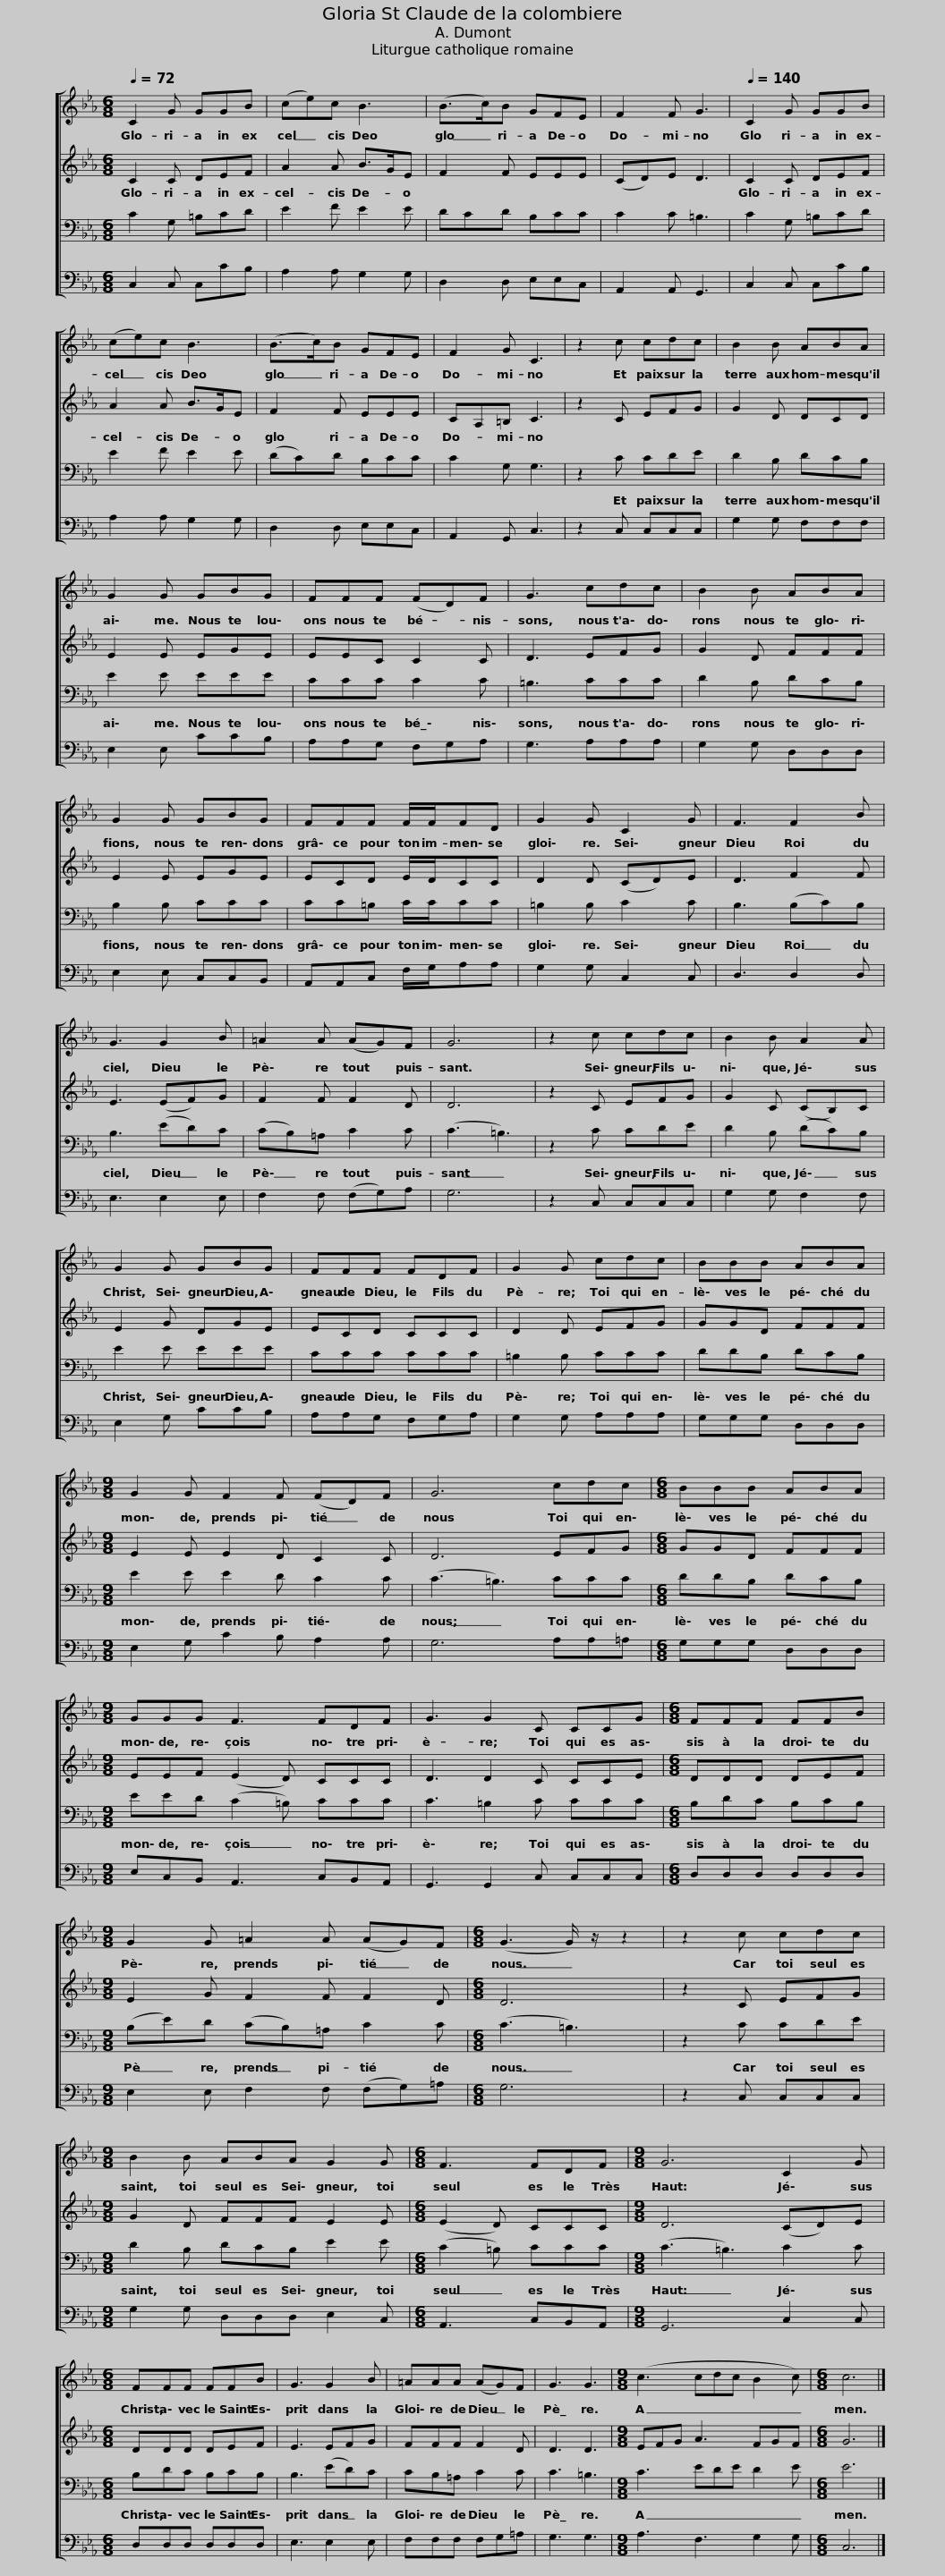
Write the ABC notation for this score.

X:1
%%score [ 1 2 3 4 ]
L:1/8
Q:1/4=72
M:6/8
I:linebreak $
K:Eb
V:1 treble
V:2 treble
V:3 bass
V:4 bass
V:1
 C2 G GGB | (ce)c B3 | (B>c)B GFE | F2 F G3 |$[Q:1/4=69][Q:1/4=140][Q:1/4=140] C2 G GGB | %5
 (ce)c B3 | (B>c)B GFE | F2 G C3 |$ z2 c cdc | B2 B ABA | %10
 G2 G GBG | FFF (FD)F | G3 cdc | B2 B ABA |$ G2 G GBG | %15
 FFF F/F/FD | G2 G C2 G | F3 F2 B | G3 G2 B | =A2 A (AG)F | %20
 G6 |$ z2 c cdc | B2 B A2 A | G2 G GBG | FFF FDF |$ %25
 G2 G cdc | BBB ABA |[M:9/8] G2 G F2 F (FD)F | G6 cdc |$[M:6/8] BBB ABA | %30
[M:9/8] GGG F3 FDF | G3 G2 C CCG |[M:6/8] FFF FFB |$[M:9/8] G2 G =A2 A (AG)F |[M:6/8] (G3 G/) z/ z2 | %35
 z2 c cdc |[M:9/8] B2 B ABA G2 G |[M:6/8] F3 FDF |$[M:9/8] G6 C2 G |[M:6/8] FFF FFB | %40
 G3 G2 B | =AAA (AG)F | G3 G3 |[M:9/8] (c3 cdc B2 c) |$[M:6/8] c6 |] %45
V:2
 C2 C DEF | A2 A B>GE | F2 F EEE | (CD)E D3 |$ C2 C DEF | %5
 A2 A B>GE | F2 F EEE | CA,=B, C3 |$ z2 C EFG | G2 D DCD | %10
 E2 E EGE | EEC C2 C | D3 EFG | G2 D FFF |$ E2 E EGE | %15
 ECD E/D/CC | D2 D (CD)E | D3 F2 F | E3 (EF)G | F2 F F2 D | %20
 D6 |$ z2 C EFG | G2 C (CB,)C | E2 G DGE | ECD CCC |$ %25
 D2 D EFG | GGD FFF |[M:9/8] E2 E E2 D C2 C | D6 EFG |$[M:6/8] GGD FFF | %30
[M:9/8] EEF (E2 D) CCC | D3 D2 C CCE |[M:6/8] DDD DEF |$[M:9/8] E2 G F2 F F2 D |[M:6/8] D6 | %35
 z2 C EFG |[M:9/8] G2 D FFF E2 E |[M:6/8] (E2 D) CCC |$[M:9/8] D6 (CD)E |[M:6/8] DDD DEF | %40
 E3 EFG | FFF F2 D | D3 D3 |[M:9/8] EFG A3 FGF |$[M:6/8] G6 |] %45
V:3
 C2 G, =B,CD | E2 F E2 E | DCD B,CC | C2 C =B,3 |$ C2 G, =B,CD | %5
 E2 F E2 E | (DC)D B,CC | C2 G, G,3 |$ z2 C CDE | D2 B, DCB, | %10
 E2 E EEE | CCC C2 C | =B,3 CCC | D2 B, DCB, |$ B,2 B, CCC | %15
 CC=B, C/C/CC | =B,2 B, C2 C | B,3 (B,C)B, | B,3 (ED)C | (CB,)=A, C2 C | %20
 (C3 =B,3) |$ z2 C CDE | D2 B, (DC)B, | E2 E EEE | CCC CCC |$ %25
 =B,2 B, CCC | DDB, DCB, |[M:9/8] E2 E E2 D C2 C | (C3 =B,3) CCC |$[M:6/8] DDB, DCB, | %30
[M:9/8] EED (C2 =B,) CCC | C3 =B,2 C CCC |[M:6/8] B,DC B,CB, |$[M:9/8] (B,E)D (CB,)=A, C2 C |[M:6/8] (C3 =B,3) | %35
 z2 C CDE |[M:9/8] D2 B, DCB, E2 E |[M:6/8] (C2 =B,) CCC |$[M:9/8] (C3 =B,3) C2 C |[M:6/8] B,DC B,CB, | %40
 B,3 (ED)C | CB,=A, C2 C | C3 =B,3 |[M:9/8] C3 EDE D2 E |$[M:6/8] E6 |] %45
V:4
 C,2 C, C,CB, | A,2 A, G,2 G, | D,2 D, E,E,C, | A,,2 A,, G,,3 |$ C,2 C, C,CB, | %5
 A,2 A, G,2 G, | D,2 D, E,E,C, | A,,2 G,, C,3 |$ z2 C, C,C,C, | G,2 G, F,F,F, | %10
 E,2 E, CCB, | A,A,G, F,G,A, | G,3 A,A,A, | G,2 G, D,D,D, |$ E,2 E, C,C,B,, | %15
 A,,A,,C, F,/G,/A,A, | G,2 G, C,2 C, | D,3 D,2 D, | E,3 E,2 E, | F,2 F, (F,G,)A, | %20
 G,6 |$ z2 C, C,C,C, | G,2 G, F,2 F, | E,2 G, CCB, | A,A,G, F,G,A, |$ %25
 G,2 G, A,A,A, | G,G,G, D,D,D, |[M:9/8] E,2 G, C2 B, A,2 A, | G,6 A,A,=A, |$[M:6/8] G,G,G, D,D,D, | %30
[M:9/8] E,C,B,, A,,3 C,B,,A,, | G,,3 G,,2 C, C,C,C, |[M:6/8] D,D,D, D,D,D, |$[M:9/8] E,2 E, F,2 F, (F,G,)=A, |[M:6/8] G,6 | %35
 z2 C, C,C,C, |[M:9/8] G,2 G, D,D,D, E,2 C, |[M:6/8] A,,3 C,B,,A,, |$[M:9/8] G,,6 C,2 C, |[M:6/8] D,D,D, D,D,D, | %40
 E,3 E,2 E, | F,F,F, F,G,=A, | G,3 G,3 |[M:9/8] A,3 F,3 G,2 G, |$[M:6/8] C,6 |] %45
